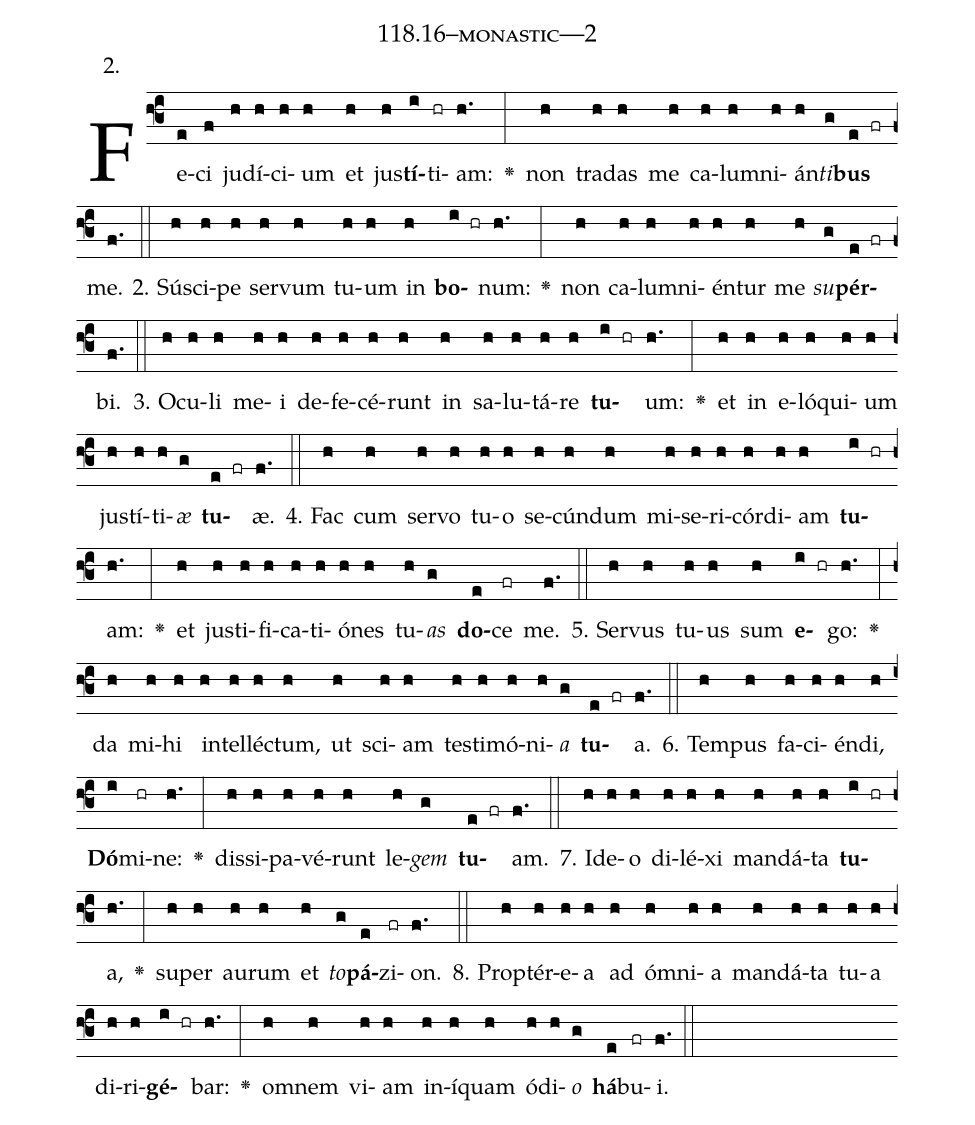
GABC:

name: 118.16--monastic---2;
annotation: 2.;
%%
(f3)Fe(e)ci(f) ju(h)dí(h)ci(h)um(h) et(h) jus(h)<b>tí</b>(i)ti(hr)am:(h.) <v>\greheightstar</v>(:) non(h) tra(h)das(h) me(h) ca(h)lum(h)ni(h)án(h)<i>ti</i>(g)<b>bus</b>(e fr) me.(f.) (::)
2. Sú(h)sci(h)pe(h) ser(h)vum(h) tu(h)um(h) in(h) <b>bo</b>(i hr)num:(h.) <v>\greheightstar</v>(:) non(h) ca(h)lum(h)ni(h)én(h)tur(h) me(h) <i>su</i>(g)<b>pér</b>(e fr)bi.(f.) (::)
3. O(h)cu(h)li(h) me(h)i(h) de(h)fe(h)cé(h)runt(h) in(h) sa(h)lu(h)tá(h)re(h) <b>tu</b>(i hr)um:(h.) <v>\greheightstar</v>(:) et(h) in(h) e(h)ló(h)qui(h)um(h) jus(h)tí(h)ti(h)<i>æ</i>(g) <b>tu</b>(e fr)æ.(f.) (::)
4. Fac(h) cum(h) ser(h)vo(h) tu(h)o(h) se(h)cún(h)dum(h) mi(h)se(h)ri(h)cór(h)di(h)am(h) <b>tu</b>(i hr)am:(h.) <v>\greheightstar</v>(:) et(h) jus(h)ti(h)fi(h)ca(h)ti(h)ó(h)nes(h) tu(h)<i>as</i>(g) <b>do</b>(e)ce(fr) me.(f.) (::)
5. Ser(h)vus(h) tu(h)us(h) sum(h) <b>e</b>(i hr)go:(h.) <v>\greheightstar</v>(:) da(h) mi(h)hi(h) in(h)tel(h)léc(h)tum,(h) ut(h) sci(h)am(h) tes(h)ti(h)mó(h)ni(h)<i>a</i>(g) <b>tu</b>(e fr)a.(f.) (::)
6. Tem(h)pus(h) fa(h)ci(h)én(h)di,(h) <b>Dó</b>(i)mi(hr)ne:(h.) <v>\greheightstar</v>(:) dis(h)si(h)pa(h)vé(h)runt(h) le(h)<i>gem</i>(g) <b>tu</b>(e fr)am.(f.) (::)
7. Id(h)e(h)o(h) di(h)lé(h)xi(h) man(h)dá(h)ta(h) <b>tu</b>(i hr)a,(h.) <v>\greheightstar</v>(:) su(h)per(h) au(h)rum(h) et(h) <i>to</i>(g)<b>pá</b>(e)zi(fr)on.(f.) (::)
8. Prop(h)tér(h)e(h)a(h) ad(h) óm(h)ni(h)a(h) man(h)dá(h)ta(h) tu(h)a(h) di(h)ri(h)<b>gé</b>(i hr)bar:(h.) <v>\greheightstar</v>(:) om(h)nem(h) vi(h)am(h) in(h)í(h)quam(h) ó(h)di(h)<i>o</i>(g) <b>há</b>(e)bu(fr)i.(f.) (::)
